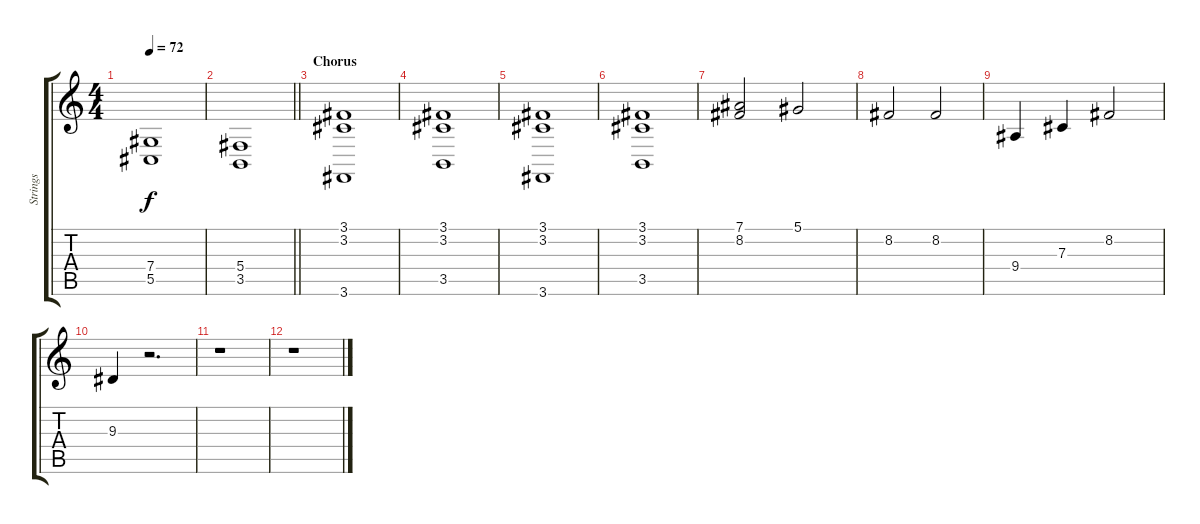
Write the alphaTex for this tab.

\track ("Strings" "Strings") {instrument synthstrings1}
\staff {score tabs}
\tuning (Eb4 Bb3 Gb3 Db3 Ab2 Eb2) {hide}
\ts (4 4)
\tempo 72
\clef g2
\ks c
(7.4 5.5).1{dy f volume 9 instrument distortionguitar} |
\barLineRight lightlight
(5.4 3.5).1 |
\section ("" "Chorus")
(3.1 3.2 3.6).1{volume 7 instrument synthstrings1} |
(3.1 3.2 3.5).1 |
(3.1 3.2 3.6).1 |
(3.1 3.2 3.5).1 |
(7.1 8.2).2 5.1.2 |
8.2.2 8.2.2 |
9.4.4 7.3.4 8.2.2 |
9.3.4 r.2{d} |
r.1 |
r.1
